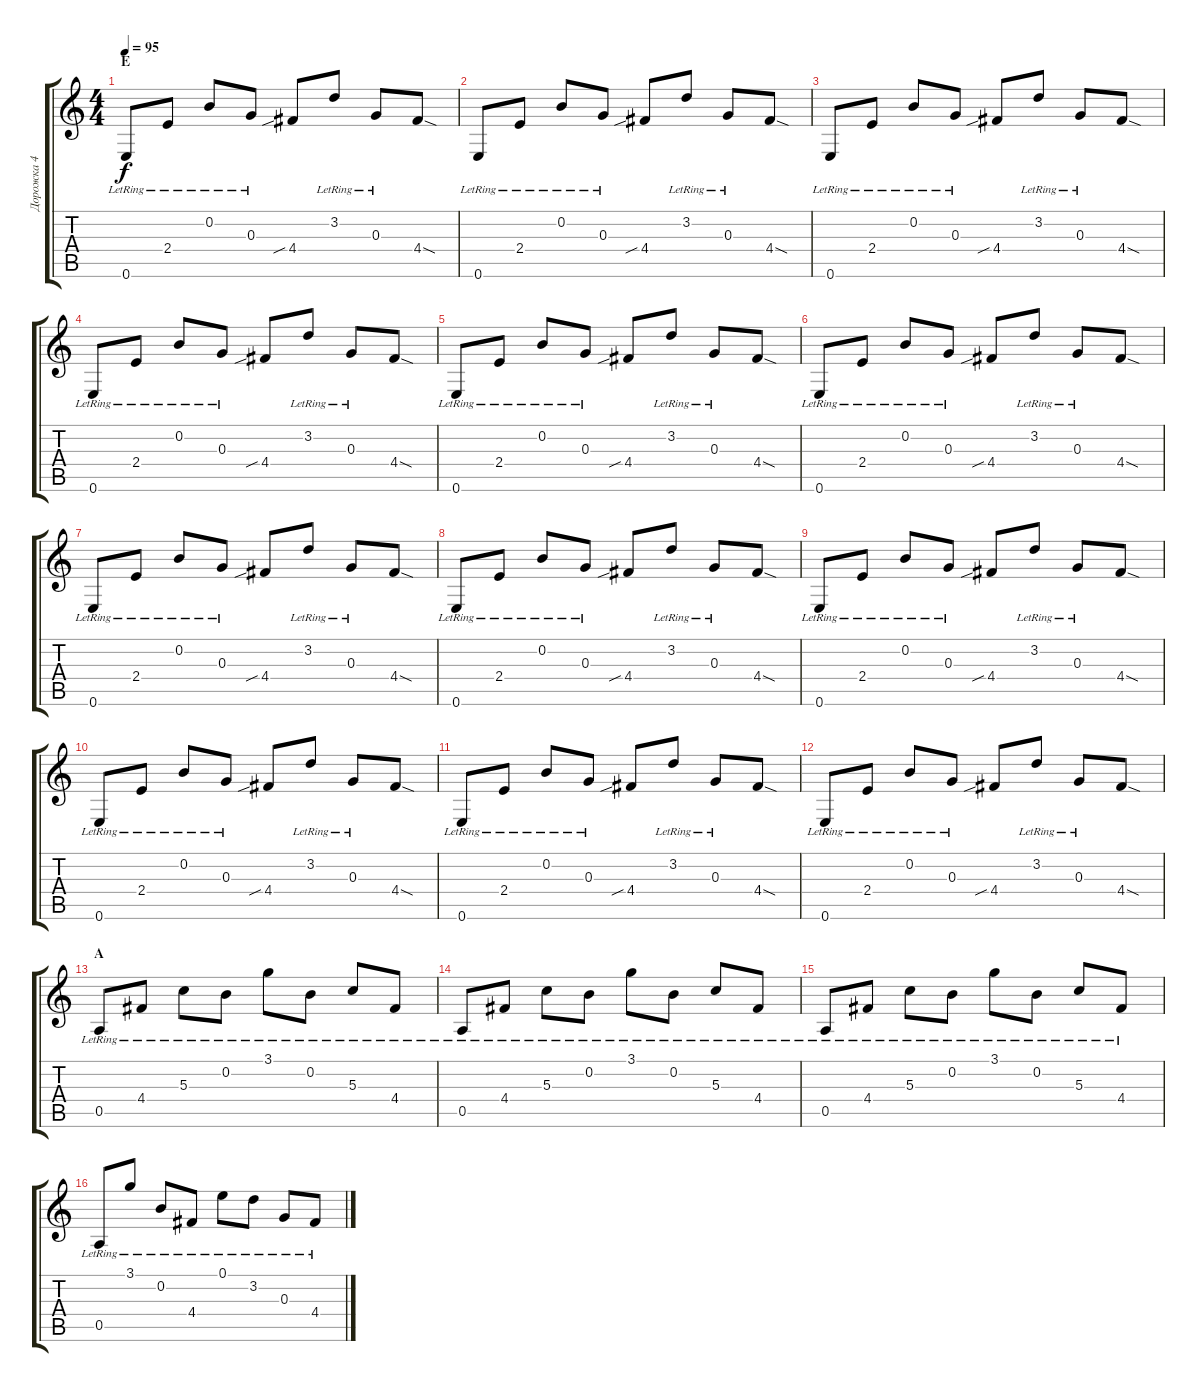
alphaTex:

\track ("Дорожка 4" "Дорожка 4") {instrument acousticguitarnylon}
\staff {score tabs}
\tuning (E4 B3 G3 D3 A2 E2) {hide}
\ts (4 4)
\section ("" "Е")
\tempo 95
\clef g2
\ks c
0.6{lr}.8{dy f instrument acousticguitarnylon} 2.4{lr}.8 0.2{lr}.8 0.3{lr}.8 4.4{sib}.8 3.2{lr}.8 0.3{lr}.8 4.4{sod}.8 |
0.6{lr}.8 2.4{lr}.8 0.2{lr}.8 0.3{lr}.8 4.4{sib}.8 3.2{lr}.8 0.3{lr}.8 4.4{sod}.8 |
0.6{lr}.8 2.4{lr}.8 0.2{lr}.8 0.3{lr}.8 4.4{sib}.8 3.2{lr}.8 0.3{lr}.8 4.4{sod}.8 |
0.6{lr}.8 2.4{lr}.8 0.2{lr}.8 0.3{lr}.8 4.4{sib}.8 3.2{lr}.8 0.3{lr}.8 4.4{sod}.8 |
0.6{lr}.8 2.4{lr}.8 0.2{lr}.8 0.3{lr}.8 4.4{sib}.8 3.2{lr}.8 0.3{lr}.8 4.4{sod}.8 |
0.6{lr}.8 2.4{lr}.8 0.2{lr}.8 0.3{lr}.8 4.4{sib}.8 3.2{lr}.8 0.3{lr}.8 4.4{sod}.8 |
0.6{lr}.8 2.4{lr}.8 0.2{lr}.8 0.3{lr}.8 4.4{sib}.8 3.2{lr}.8 0.3{lr}.8 4.4{sod}.8 |
0.6{lr}.8 2.4{lr}.8 0.2{lr}.8 0.3{lr}.8 4.4{sib}.8 3.2{lr}.8 0.3{lr}.8 4.4{sod}.8 |
0.6{lr}.8 2.4{lr}.8 0.2{lr}.8 0.3{lr}.8 4.4{sib}.8 3.2{lr}.8 0.3{lr}.8 4.4{sod}.8 |
0.6{lr}.8 2.4{lr}.8 0.2{lr}.8 0.3{lr}.8 4.4{sib}.8 3.2{lr}.8 0.3{lr}.8 4.4{sod}.8 |
0.6{lr}.8 2.4{lr}.8 0.2{lr}.8 0.3{lr}.8 4.4{sib}.8 3.2{lr}.8 0.3{lr}.8 4.4{sod}.8 |
0.6{lr}.8 2.4{lr}.8 0.2{lr}.8 0.3{lr}.8 4.4{sib}.8 3.2{lr}.8 0.3{lr}.8 4.4{sod}.8 |
\section ("" "А")
0.5{lr}.8 4.4{lr}.8 5.3{lr}.8 0.2{lr}.8 3.1{lr}.8 0.2{lr}.8 5.3{lr}.8 4.4{lr}.8 |
0.5{lr}.8 4.4{lr}.8 5.3{lr}.8 0.2{lr}.8 3.1{lr}.8 0.2{lr}.8 5.3{lr}.8 4.4{lr}.8 |
0.5{lr}.8 4.4{lr}.8 5.3{lr}.8 0.2{lr}.8 3.1{lr}.8 0.2{lr}.8 5.3{lr}.8 4.4{lr}.8 |
0.5{lr}.8 3.1{lr}.8 0.2{lr}.8 4.4{lr}.8 0.1{lr}.8 3.2{lr}.8 0.3{lr}.8 4.4{lr}.8
